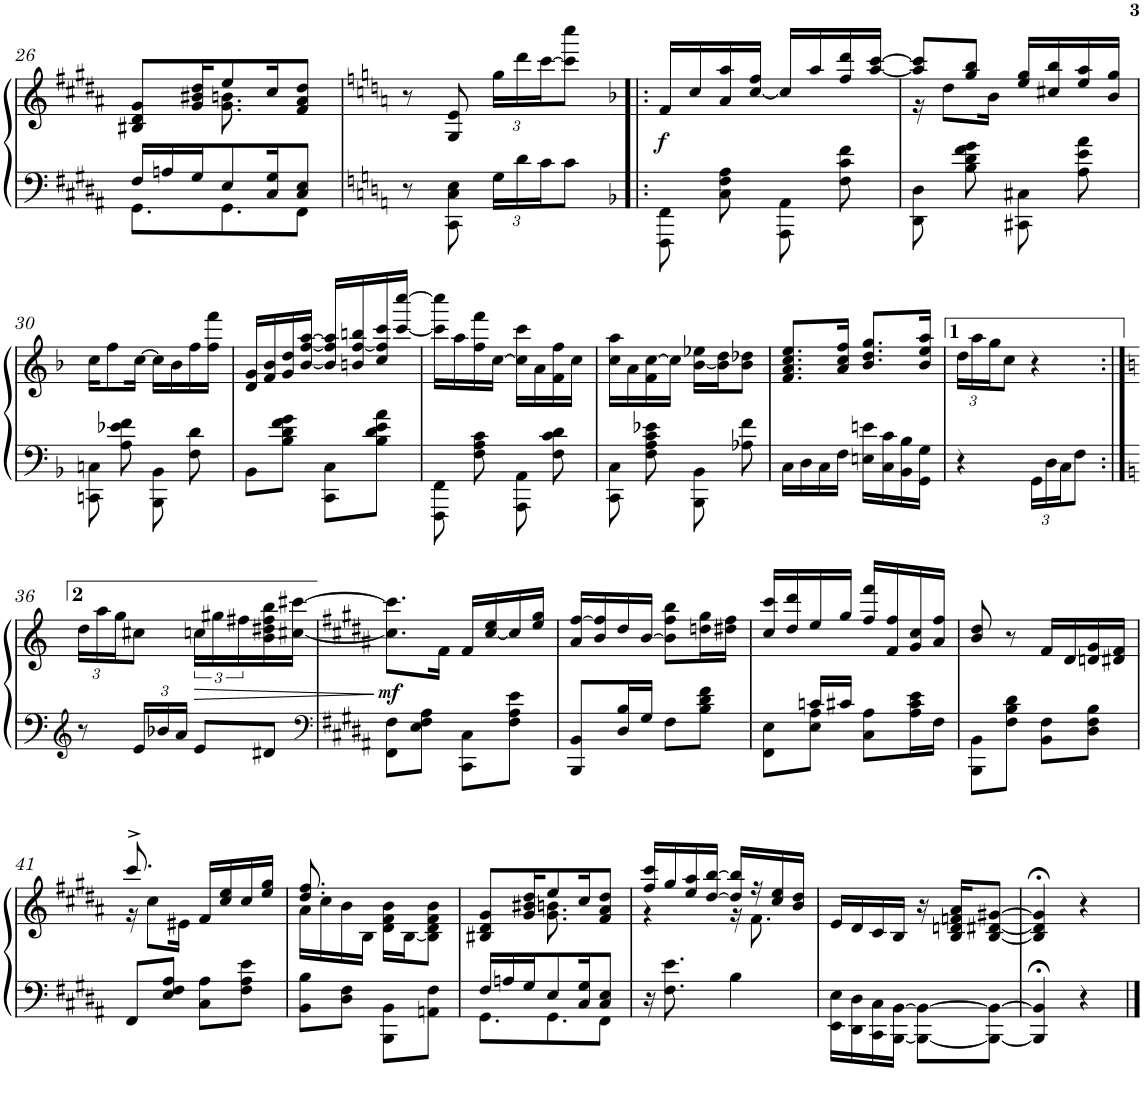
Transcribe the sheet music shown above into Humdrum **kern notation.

**kern	**kern	**dynam
*part1	*part1	*part1
*staff2	*staff1	*staff1/2
*I"Piano	*	*
*I'Pno	*	*
!!LO:PB:g=z
*clefF4	*clefG2	*
*k[f#c#g#d#a#]	*k[f#c#g#d#a#]	*
*B:	*B:	*
*M2/4	*M2/4	*
=26	=26	=26
*^	*^	*
16F#/LL	8.GG#\L	8B#X/ 8d#/ 8g#/L	8.ryy	.
16An/	.	.	.	.
16G#/J	.	16g#/ 16b#X/ 16dd#/K	.	.
8E/	8.GG#\	8ee/	8.g#\ 8.bn\	.
16C#/ 16G#/K	.	16cc#/K	.	.
8C#/ 8E/J	8FF#\J	8f#/ 8a#/ 8dd#/J	8ryy	.
*v	*v	*	*	*
*	*v	*v	*
=27	=27	=27
*k[]	*k[]	*
*C:	*C:	*
8r	8r	.
8CC\ 8C\ 8E\	8G/ 8e/	.
*Xbrackettup	*Xbrackettup	*
24G\LL	24gg\LL	.
24d\	24ddd\	.
24c\J	[24ccc\J	.
8c\J	8ccc\] 8cccc\J	.
=28!|:	=28!|:	=28!|:
*k[b-]	*k[b-]	*
*F:	*F:	*
!	!	!LO:DY:b
8FFF\ 8FF\	16f/LL	f
.	16cc/	.
8C\ 8F\ 8A\	16a/ 16aa/	.
.	[16cc/ 16ff/JJ	.
8AAA\ 8AA\	16cc/LL]	.
.	16aa/	.
8F\ 8c\ 8f\	16ff/ 16ddd/	.
.	[<16aa/ [>16ccc/JJ	.
=29	=29	=29
*	*^	*
8DD\ 8D\	8aa/] 8ccc/]L	16r	.
.	.	8dd\L	.
8B-\ 8d\ 8f\ 8g\	8gg/ 8bb-/J	.	.
.	.	16b-\Jk	.
8CC#X\ 8C#X\	16ee/ 16gg/LL	4ryy	.
.	16cc#X/ 16bb-/	.	.
8A\ 8e\ 8a\	16ee/ 16aa/	.	.
.	16b-/ 16gg/JJ	.	.
*	*v	*v	*
!!LO:LB:g=z
=30	=30	=30
8CCn\ 8Cn\	16cc\KL	.
.	8ff\	.
8A\ 8e-X\ 8f\	.	.
.	[16cc\Jk	.
8BBB-\ 8BB-\	16cc\LL]	.
.	16b-\	.
8F\ 8d\	16ff\	.
.	16ff\ 16fff\JJ	.
=31	=31	=31
8BB-\L	16d/ 16g/LL	.
.	16f/ 16b-/	.
8B-\ 8d\ 8f\ 8g\J	16g/ 16dd/	.
.	[16b-/ [16ff/ [16aa/JJ	.
8CC\ 8C\L	16b-/] 16ff/] 16aa/]LL	.
.	16bn/ [16ff/ 16bbn/	.
8B-\ 8d\ 8e\ 8a\J	16cc/ 16ff/] 16ccc/	.
.	[16ccc/ [16cccc/JJ	.
=32	=32	=32
8FFF\ 8FF\	16ccc\] 16cccc\]LL	.
.	16aa\	.
8F\ 8A\ 8c\	16ff\ 16fff\	.
.	[16cc\JJ	.
8AAA\ 8AA\	16cc\] 16ccc\LL	.
.	16a\	.
8F\ 8c\ 8d\	16f\ 16ff\	.
.	16cc\JJ	.
=33	=33	=33
8CC\ 8C\	16cc\ 16aa\LL	.
.	16a\	.
8F\ 8A\ 8c\ 8e-X\	16f\ [16cc\	.
.	16cc\JJ]	.
8BBB-\ 8BB-\	[16b-\ 16ee-X\LL	.
.	16b-\] 16dd\J	.
8A-X\ 8f\	8b-\ 8dd-X\J	.
=34	=34	=34
16C\LL	8.f/ 8.a/ 8.cc/ 8.ee/L	.
16D\	.	.
16C\	.	.
16F\JJ	16a/ 16cc/ 16ff/Jk	.
16En\ 16en\LL	8.b-/ 8.dd/ 8.gg/L	.
16C\ 16c\	.	.
16BB-\ 16B-\	.	.
16GG\ 16G\JJ	16b-/ 16ee/ 16aa/Jk	.
=35	=35	=35
4r	24dd\LL	.
.	24aa\	.
.	24gg\J	.
.	8cc\J	.
24GG\LL	4r	.
24D\	.	.
24C\J	.	.
8F\J	.	.
!!LO:LB:g=z
=36:|!	=36:|!	=36:|!
*clefG2	*	*
*k[]	*k[]	*
*C:	*C:	*
8r	24dd\LL	.
.	24aa\	.
.	24gg\J	.
24e/LL	8cc#X\J	.
24b-X/	.	.
24a/JJ	.	.
*	*brackettup	*
8e/L	24ccn\LL	.
.	24gg#X\	.
.	24ff#X\	.
8d#X/J	16b\ 16dd#X\ 16ff#\ 16bb\	.
.	[16cc#X\ [16ccc#X\JJ	.
=37	=37	=37
*clefF4	*	*
*k[f#c#g#d#a#]	*k[f#c#g#d#a#]	*
*B:	*B:	*
!	!	!LO:DY:a=2
8FF#\ 8F#\L	8.cc#\] 8.ccc#\]L	mf
8E\ 8F#\ 8A#\J	.	.
.	16f#\Jk	.
8CC#\ 8C#\L	16f#/LL	.
.	[16cc#/ 16ee/	.
8F#\ 8A#\ 8e\J	16cc#/]	.
.	16ee/ 16gg#/JJ	.
=38	=38	=38
8BBB/ 8BB/L	16a#/ [16ff#/LL	.
.	16b/ 16ff#/]	.
16D#/ 16B/L	16dd#/	.
16G#/JJ	[16b/JJ	.
8F#\L	8b\] 8ff#\ 8bb\L	.
8B\ 8d#\ 8f#\J	16ddn\ 16gg#\L	.
.	16dd#X\ 16ff#\JJ	.
=39	=39	=39
*^	*	*
8FF#\ 8E\L	8ryy	16cc#/ 16ccc#/LL	.
.	.	16dd#/ 16ddd#/	.
8E\ 8A#\J	16cn/LL	16ee/	.
.	16c#X/JJ	16gg#/JJ	.
8C#\ 8A#\L	4ryy	16ff#/ 16fff#/LL	.
.	.	16f#/ 16ff#/	.
16A#\ 16c#\ 16e\L	.	16g#/ 16cc#/	.
16F#\JJ	.	16a#/ 16ff#/JJ	.
*v	*v	*	*
=40	=40	=40
8BBB\ 8BB\L	8b/ 8dd#/	.
8F#\ 8B\ 8d#\J	8r	.
8BB\ 8F#\L	16f#/LL	.
.	16d#/	.
8D#\ 8F#\ 8B\J	16dn/ 16g#/	.
.	16d#X/ 16f#/JJ	.
!!LO:LB:g=z
=41	=41	=41
*	*^	*
8FF#/L	8.ccc#^/	16r	.
.	.	8cc#\L	.
8E/ 8F#/ 8A#/J	.	.	.
.	4ryy	16e#X\Jk	.
8C#\ 8A#\L	.	16f#/LL	.
.	.	16cc#/ 16ee/	.
8F#\ 8A#\ 8e\J	.	16cc#/	.
.	16ryy	16ee/ 16gg#/JJ	.
=42	=42	=42	=42
8BB\ 8B\L	8.dd#/ 8.ff#/	16a#\LL	.
.	.	16cc#\	.
8D#\ 8F#\J	.	16b\	.
.	4ryy	16B\JJ	.
8BBB\ 8BB\L	.	16d#\ 16f#\ 16b\LL	.
.	.	[<16B\J	.
8AAn\ 8F#\J	.	8B\] 8d#\ 8f#\ 8b\J	.
.	16ryy	.	.
=43	=43	=43	=43
*^	*	*	*
16F#/LL	8.GG#\L	8B#X/ 8d#/ 8g#/L	8.ryy	.
16An/	.	.	.	.
16G#/J	.	16g#/ 16b#X/ 16dd#/K	.	.
8E/	8.GG#\	8ee/	8.g#\ 8.bn\	.
16C#/ 16G#/K	.	16cc#/K	.	.
8C#/ 8E/J	8FF#\J	8f#/ 8a#/ 8dd#/J	8ryy	.
*v	*v	*	*	*
=44	=44	=44	=44
16r	16ff#/ 16ccc#/LL	4r	.
8.F#\ 8.e\	16gg#/	.	.
.	16ee/ 16aa#/	.	.
.	[>16dd#/ [>16bb/JJ	.	.
4B\	16dd#/] 16bb/]LL	16r	.
.	16r	8.f#\	.
.	16cc#/ 16ee/	.	.
.	16b/ 16dd#/JJ	.	.
*	*v	*v	*
=45	=45	=45
16EE\ 16E\LL	16e/LL	.
16DD#\ 16D#\	16d#/	.
16CC#\ 16C#\	16c#/	.
[16BBB\ [16BB\JJ	16B/JJ	.
8BBB\_ 8BB\_L	16r	.
.	16B/ 16dn/ 16fn/ 16a#/KL	.
8BBB\_ 8BB\_J	[8B/ [8d#X/ [8g#X/J	.
=46	=46	=46
4BBB/];< 4BB/];<	4B/];< 4d#/];< 4g#/];<	.
4r	4r	.
=	=	=
*-	*-	*-
